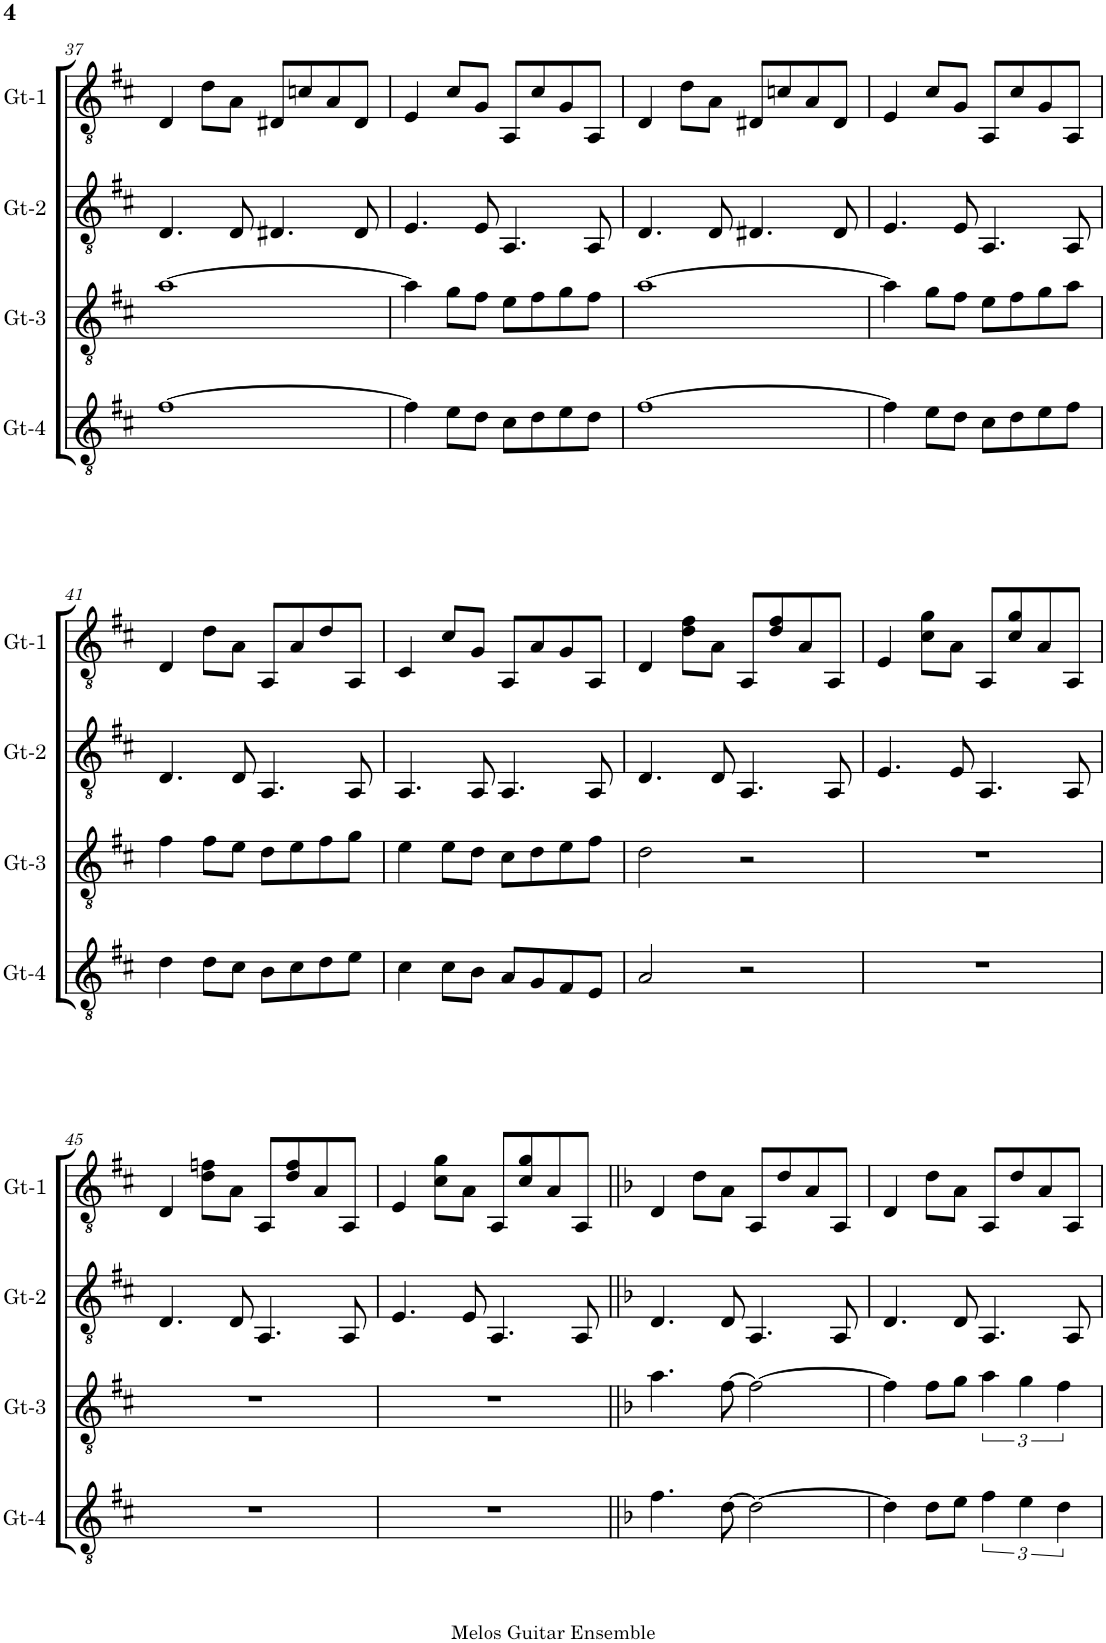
**kern	**kern	**kern	**kern
*part4	*part3	*part2	*part1
*staff4	*staff3	*staff2	*staff1
*I"Gt-4	*I"Gt-3	*I"Gt-2	*I"Gt-1
*I'Gt-4	*I'Gt-3	*I'Gt-2	*I'Gt-1
!!LO:PB:g=z
*clefGv2	*clefGv2	*clefGv2	*clefGv2
*k[f#c#]	*k[f#c#]	*k[f#c#]	*k[f#c#]
*M4/4	*M4/4	*M4/4	*M4/4
=37	=37	=37	=37
[1f#	[1a	4.D/	4D/
.	.	.	8d\L
.	.	8D/	8A\J
.	.	4.D#X/	8D#X/L
.	.	.	8cn/
.	.	.	8A/
.	.	8D#/	8D#/J
=38	=38	=38	=38
4f#\]	4a\]	4.E/	4E/
8e\L	8g\L	.	8c#/L
8d\J	8f#\J	8E/	8G/J
8c#\L	8e\L	4.AA/	8AA/L
8d\	8f#\	.	8c#/
8e\	8g\	.	8G/
8d\J	8f#\J	8AA/	8AA/J
=39	=39	=39	=39
[1f#	[1a	4.D/	4D/
.	.	.	8d\L
.	.	8D/	8A\J
.	.	4.D#X/	8D#X/L
.	.	.	8cn/
.	.	.	8A/
.	.	8D#/	8D#/J
=40	=40	=40	=40
4f#\]	4a\]	4.E/	4E/
8e\L	8g\L	.	8c#/L
8d\J	8f#\J	8E/	8G/J
8c#\L	8e\L	4.AA/	8AA/L
8d\	8f#\	.	8c#/
8e\	8g\	.	8G/
8f#\J	8a\J	8AA/	8AA/J
!!LO:LB:g=z
=41	=41	=41	=41
4d\	4f#\	4.D/	4D/
8d\L	8f#\L	.	8d\L
8c#\J	8e\J	8D/	8A\J
8B\L	8d\L	4.AA/	8AA/L
8c#\	8e\	.	8A/
8d\	8f#\	.	8d/
8e\J	8g\J	8AA/	8AA/J
=42	=42	=42	=42
4c#\	4e\	4.AA/	4C#/
8c#\L	8e\L	.	8c#/L
8B\J	8d\J	8AA/	8G/J
8A/L	8c#\L	4.AA/	8AA/L
8G/	8d\	.	8A/
8F#/	8e\	.	8G/
8E/J	8f#\J	8AA/	8AA/J
=43	=43	=43	=43
2A/	2d\	4.D/	4D/
.	.	.	8d\ 8f#\L
.	.	8D/	8A\J
2r	2r	4.AA/	8AA/L
.	.	.	8d/ 8f#/
.	.	.	8A/
.	.	8AA/	8AA/J
=44	=44	=44	=44
1r	1r	4.E/	4E/
.	.	.	8c#\ 8g\L
.	.	8E/	8A\J
.	.	4.AA/	8AA/L
.	.	.	8c#/ 8g/
.	.	.	8A/
.	.	8AA/	8AA/J
!!LO:LB:g=z
=45	=45	=45	=45
1r	1r	4.D/	4D/
.	.	.	8d\ 8fn\L
.	.	8D/	8A\J
.	.	4.AA/	8AA/L
.	.	.	8d/ 8f/
.	.	.	8A/
.	.	8AA/	8AA/J
=46	=46	=46	=46
1r	1r	4.E/	4E/
.	.	.	8c#\ 8g\L
.	.	8E/	8A\J
.	.	4.AA/	8AA/L
.	.	.	8c#/ 8g/
.	.	.	8A/
.	.	8AA/	8AA/J
=47||	=47||	=47||	=47||
*k[b-]	*k[b-]	*k[b-]	*k[b-]
4.f\	4.a\	4.D/	4D/
.	.	.	8d\L
[8d\	[8f\	8D/	8A\J
2d\_	2f\_	4.AA/	8AA/L
.	.	.	8d/
.	.	.	8A/
.	.	8AA/	8AA/J
=48	=48	=48	=48
4d\]	4f\]	4.D/	4D/
8d\L	8f\L	.	8d\L
8e\J	8g\J	8D/	8A\J
6f\	6a\	4.AA/	8AA/L
.	.	.	8d/
6e\	6g\	.	.
.	.	.	8A/
6d\	6f\	.	.
.	.	8AA/	8AA/J
=	=	=	=
*-	*-	*-	*-
